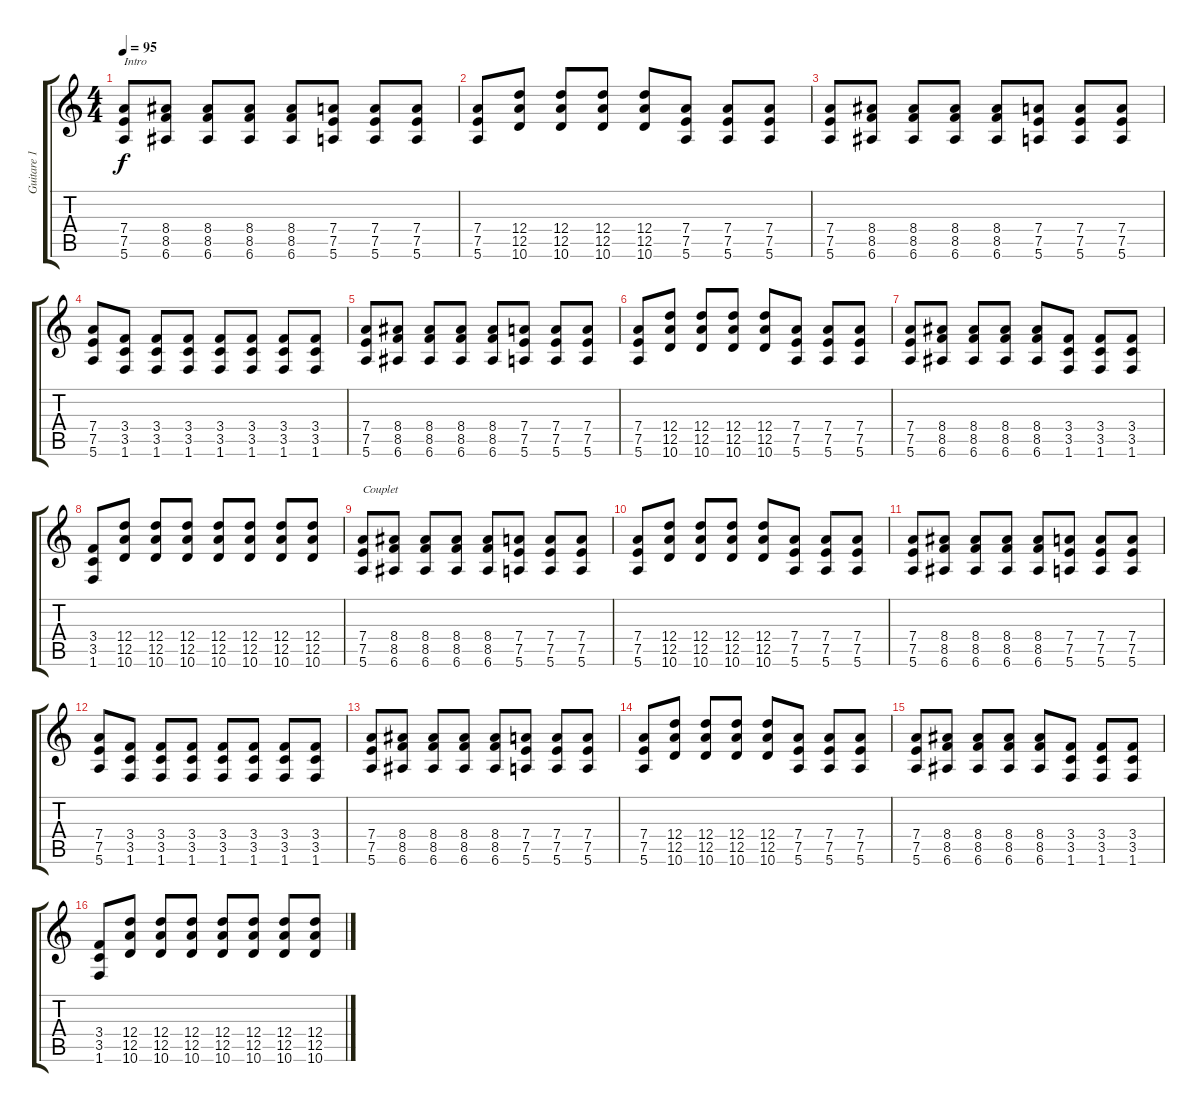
\track ("Guitare 1" "Guitare 1") {instrument distortionguitar}
\staff {score tabs}
\tuning (E4 B3 G3 D3 A2 E2) {hide}
\ts (4 4)
\tempo 95
\clef g2
\ks c
(7.4 7.5 5.6).8{txt "Intro" dy f instrument distortionguitar} (8.4 8.5 6.6).8 (8.4 8.5 6.6).8 (8.4 8.5 6.6).8 (8.4 8.5 6.6).8 (7.4 7.5 5.6).8 (7.4 7.5 5.6).8 (7.4 7.5 5.6).8 |
(7.4 7.5 5.6).8 (12.4 12.5 10.6).8 (12.4 12.5 10.6).8 (12.4 12.5 10.6).8 (12.4 12.5 10.6).8 (7.4 7.5 5.6).8 (7.4 7.5 5.6).8 (7.4 7.5 5.6).8 |
(7.4 7.5 5.6).8 (8.4 8.5 6.6).8 (8.4 8.5 6.6).8 (8.4 8.5 6.6).8 (8.4 8.5 6.6).8 (7.4 7.5 5.6).8 (7.4 7.5 5.6).8 (7.4 7.5 5.6).8 |
(7.4 7.5 5.6).8 (3.4 3.5 1.6).8 (3.4 3.5 1.6).8 (3.4 3.5 1.6).8 (3.4 3.5 1.6).8 (3.4 3.5 1.6).8 (3.4 3.5 1.6).8 (3.4 3.5 1.6).8 |
(7.4 7.5 5.6).8 (8.4 8.5 6.6).8 (8.4 8.5 6.6).8 (8.4 8.5 6.6).8 (8.4 8.5 6.6).8 (7.4 7.5 5.6).8 (7.4 7.5 5.6).8 (7.4 7.5 5.6).8 |
(7.4 7.5 5.6).8 (12.4 12.5 10.6).8 (12.4 12.5 10.6).8 (12.4 12.5 10.6).8 (12.4 12.5 10.6).8 (7.4 7.5 5.6).8 (7.4 7.5 5.6).8 (7.4 7.5 5.6).8 |
(7.4 7.5 5.6).8 (8.4 8.5 6.6).8 (8.4 8.5 6.6).8 (8.4 8.5 6.6).8 (8.4 8.5 6.6).8 (3.4 3.5 1.6).8 (3.4 3.5 1.6).8 (3.4 3.5 1.6).8 |
(3.4 3.5 1.6).8 (12.4 12.5 10.6).8 (12.4 12.5 10.6).8 (12.4 12.5 10.6).8 (12.4 12.5 10.6).8 (12.4 12.5 10.6).8 (12.4 12.5 10.6).8 (12.4 12.5 10.6).8 |
(7.4 7.5 5.6).8{txt "Couplet"} (8.4 8.5 6.6).8 (8.4 8.5 6.6).8 (8.4 8.5 6.6).8 (8.4 8.5 6.6).8 (7.4 7.5 5.6).8 (7.4 7.5 5.6).8 (7.4 7.5 5.6).8 |
(7.4 7.5 5.6).8 (12.4 12.5 10.6).8 (12.4 12.5 10.6).8 (12.4 12.5 10.6).8 (12.4 12.5 10.6).8 (7.4 7.5 5.6).8 (7.4 7.5 5.6).8 (7.4 7.5 5.6).8 |
(7.4 7.5 5.6).8 (8.4 8.5 6.6).8 (8.4 8.5 6.6).8 (8.4 8.5 6.6).8 (8.4 8.5 6.6).8 (7.4 7.5 5.6).8 (7.4 7.5 5.6).8 (7.4 7.5 5.6).8 |
(7.4 7.5 5.6).8 (3.4 3.5 1.6).8 (3.4 3.5 1.6).8 (3.4 3.5 1.6).8 (3.4 3.5 1.6).8 (3.4 3.5 1.6).8 (3.4 3.5 1.6).8 (3.4 3.5 1.6).8 |
(7.4 7.5 5.6).8 (8.4 8.5 6.6).8 (8.4 8.5 6.6).8 (8.4 8.5 6.6).8 (8.4 8.5 6.6).8 (7.4 7.5 5.6).8 (7.4 7.5 5.6).8 (7.4 7.5 5.6).8 |
(7.4 7.5 5.6).8 (12.4 12.5 10.6).8 (12.4 12.5 10.6).8 (12.4 12.5 10.6).8 (12.4 12.5 10.6).8 (7.4 7.5 5.6).8 (7.4 7.5 5.6).8 (7.4 7.5 5.6).8 |
(7.4 7.5 5.6).8 (8.4 8.5 6.6).8 (8.4 8.5 6.6).8 (8.4 8.5 6.6).8 (8.4 8.5 6.6).8 (3.4 3.5 1.6).8 (3.4 3.5 1.6).8 (3.4 3.5 1.6).8 |
(3.4 3.5 1.6).8 (12.4 12.5 10.6).8 (12.4 12.5 10.6).8 (12.4 12.5 10.6).8 (12.4 12.5 10.6).8 (12.4 12.5 10.6).8 (12.4 12.5 10.6).8 (12.4 12.5 10.6).8
